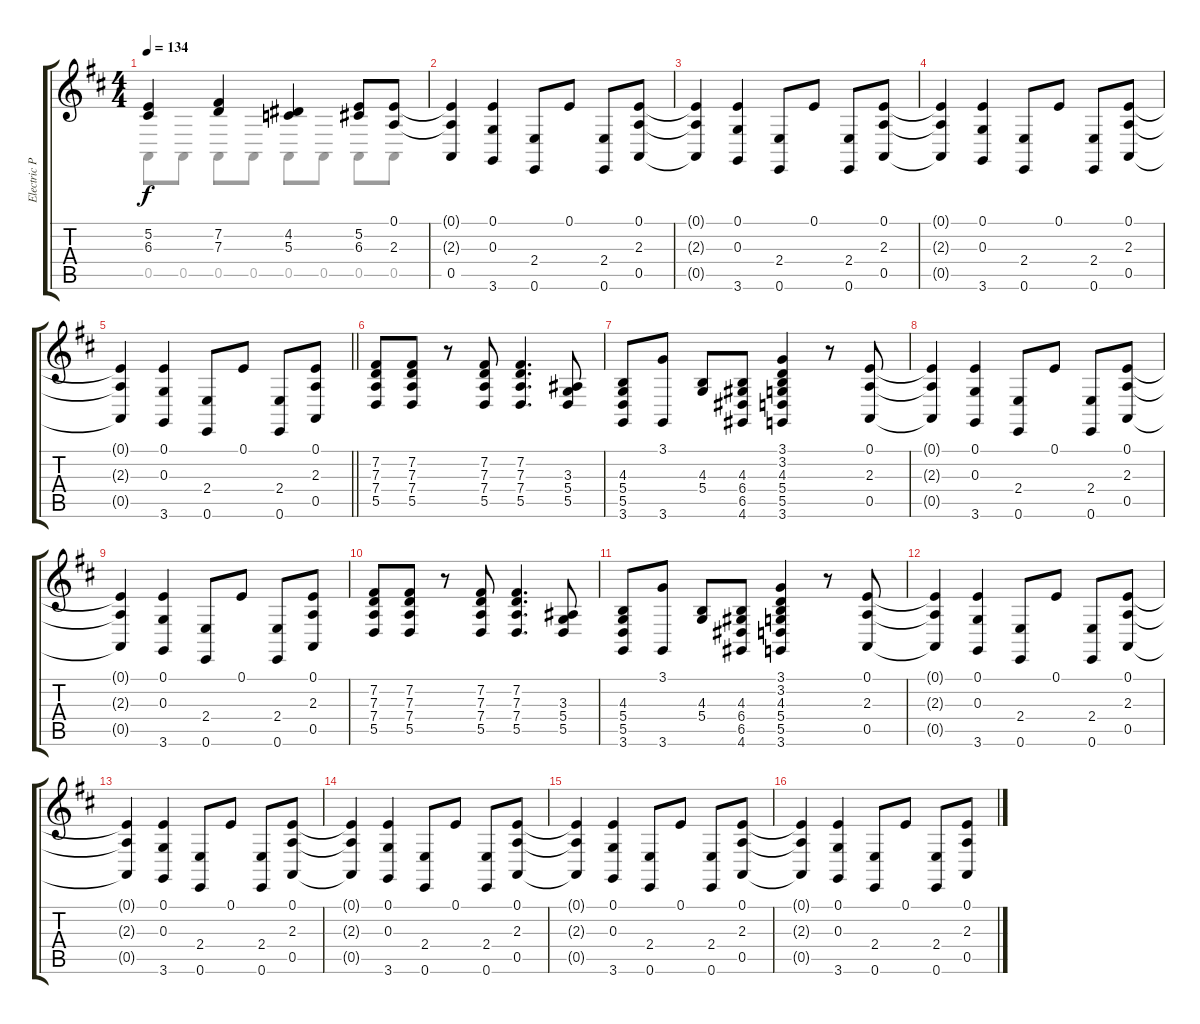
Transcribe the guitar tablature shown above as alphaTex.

\track ("Electric Piano (John Paul Jones) (Wurlit" "Electric P") {instrument electricgrandpiano}
\staff {score tabs}
\tuning (E4 B3 G3 D3 A2 E2) {hide}
\voice
\ts (4 4)
\tempo 134
\clef g2
\ks d
(5.2 6.3).4{dy f} (7.2 7.3).4 (4.2 5.3).4 (5.2 6.3).8 (0.1 2.3).8 |
(0.1{t} 2.3{t} 0.5).4 (0.1 0.3 3.6).4 (2.4 0.6).8 0.1.8 (2.4 0.6).8 (0.1 2.3 0.5).8 |
(0.1{t} 2.3{t} 0.5{t}).4 (0.1 0.3 3.6).4 (2.4 0.6).8 0.1.8 (2.4 0.6).8 (0.1 2.3 0.5).8 |
(0.1{t} 2.3{t} 0.5{t}).4 (0.1 0.3 3.6).4 (2.4 0.6).8 0.1.8 (2.4 0.6).8 (0.1 2.3 0.5).8 |
\barLineRight lightlight
(0.1{t} 2.3{t} 0.5{t}).4 (0.1 0.3 3.6).4 (2.4 0.6).8 0.1.8 (2.4 0.6).8 (0.1 2.3 0.5).8 |
(7.2 7.3 7.4 5.5).8 (7.2 7.3 7.4 5.5).8 r.8 (7.2 7.3 7.4 5.5).8 (7.2 7.3 7.4 5.5).4{d} (3.3 5.4 5.5).8 |
(4.3 5.4 5.5 3.6).8 (3.1 3.6).8 (4.3 5.4).8 (4.3 6.4 6.5 4.6).8 (3.1 3.2 4.3 5.4 5.5 3.6).4 r.8 (0.1 2.3 0.5).8 |
(0.1{t} 2.3{t} 0.5{t}).4 (0.1 0.3 3.6).4 (2.4 0.6).8 0.1.8 (2.4 0.6).8 (0.1 2.3 0.5).8 |
(0.1{t} 2.3{t} 0.5{t}).4 (0.1 0.3 3.6).4 (2.4 0.6).8 0.1.8 (2.4 0.6).8 (0.1 2.3 0.5).8 |
(7.2 7.3 7.4 5.5).8 (7.2 7.3 7.4 5.5).8 r.8 (7.2 7.3 7.4 5.5).8 (7.2 7.3 7.4 5.5).4{d} (3.3 5.4 5.5).8 |
(4.3 5.4 5.5 3.6).8 (3.1 3.6).8 (4.3 5.4).8 (4.3 6.4 6.5 4.6).8 (3.1 3.2 4.3 5.4 5.5 3.6).4 r.8 (0.1 2.3 0.5).8 |
(0.1{t} 2.3{t} 0.5{t}).4 (0.1 0.3 3.6).4 (2.4 0.6).8 0.1.8 (2.4 0.6).8 (0.1 2.3 0.5).8 |
(0.1{t} 2.3{t} 0.5{t}).4 (0.1 0.3 3.6).4 (2.4 0.6).8 0.1.8 (2.4 0.6).8 (0.1 2.3 0.5).8 |
(0.1{t} 2.3{t} 0.5{t}).4 (0.1 0.3 3.6).4 (2.4 0.6).8 0.1.8 (2.4 0.6).8 (0.1 2.3 0.5).8 |
(0.1{t} 2.3{t} 0.5{t}).4 (0.1 0.3 3.6).4 (2.4 0.6).8 0.1.8 (2.4 0.6).8 (0.1 2.3 0.5).8 |
(0.1{t} 2.3{t} 0.5{t}).4 (0.1 0.3 3.6).4 (2.4 0.6).8 0.1.8 (2.4 0.6).8 (0.1 2.3 0.5).8
\voice
\clef g2
\ottava regular
\simile none
\ks d
0.5.8{dy f} 0.5.8 0.5.8 0.5.8 0.5.8 0.5.8 0.5.8 0.5.8 |
|
|
|
\barLineRight lightlight
|
|
|
|
|
|
|
|
|
|
|
